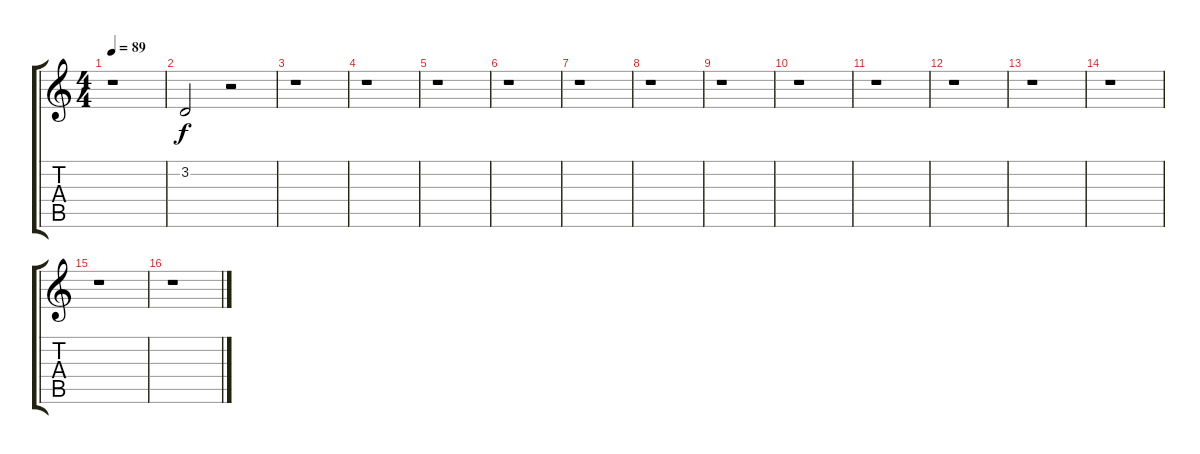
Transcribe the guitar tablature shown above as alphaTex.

\track "" {instrument reversecymbal}
\staff {score tabs}
\tuning (E4 B3 G3 D3 A2 E2) {hide}
\ts (4 4)
\tempo 89
\clef g2
\ks c
r.1{dy f} |
3.2.2 r.2 |
r.1 |
r.1 |
r.1 |
r.1 |
r.1 |
r.1 |
r.1 |
r.1 |
r.1 |
r.1 |
r.1 |
r.1 |
r.1 |
r.1
